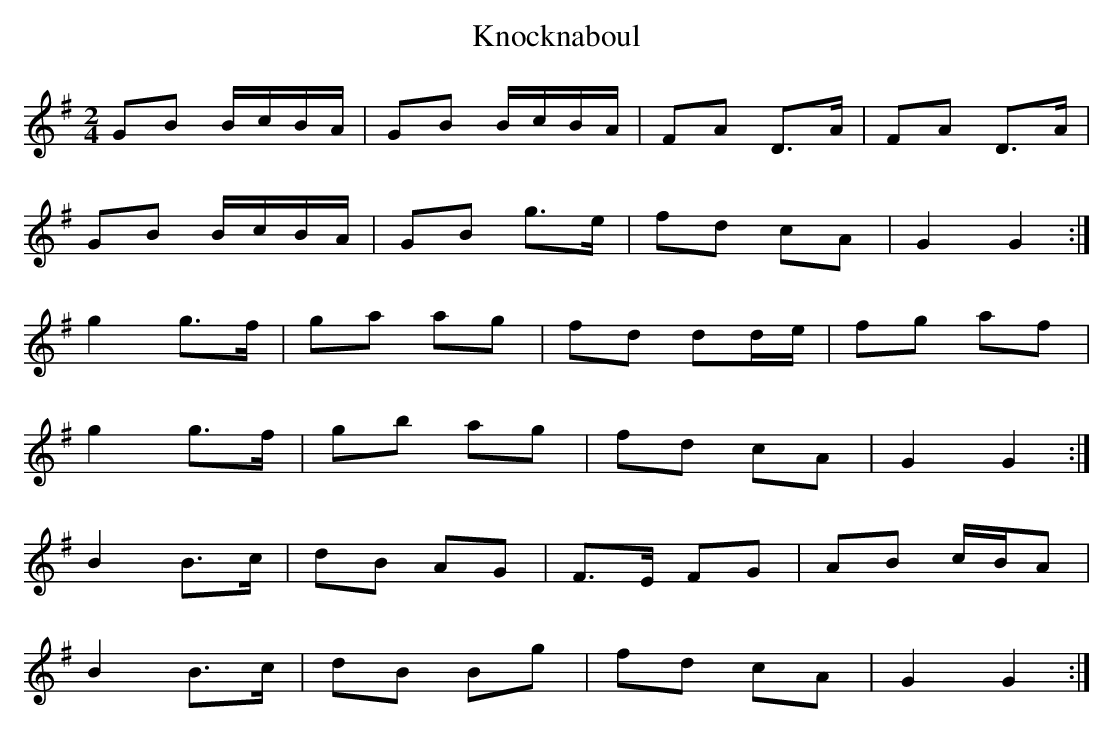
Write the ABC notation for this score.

X:1
T:Knocknaboul
M:2/4
L:1/8
K:G Major
GB B/c/B/A/|GB B/c/B/A/|FA D3/2A/|FA D3/2A/|!
GB B/c/B/A/|GB g3/2e/|fd cA|G2 G2:|!
g2 g3/2f/|ga ag|fd dd/e/|fg af|!
g2 g3/2f/|gb ag|fd cA|G2 G2:|!
B2 B3/2c/|dB AG|F3/2E/ FG|AB c/B/A|!
B2 B3/2c/|dB Bg|fd cA|G2 G2:|!
